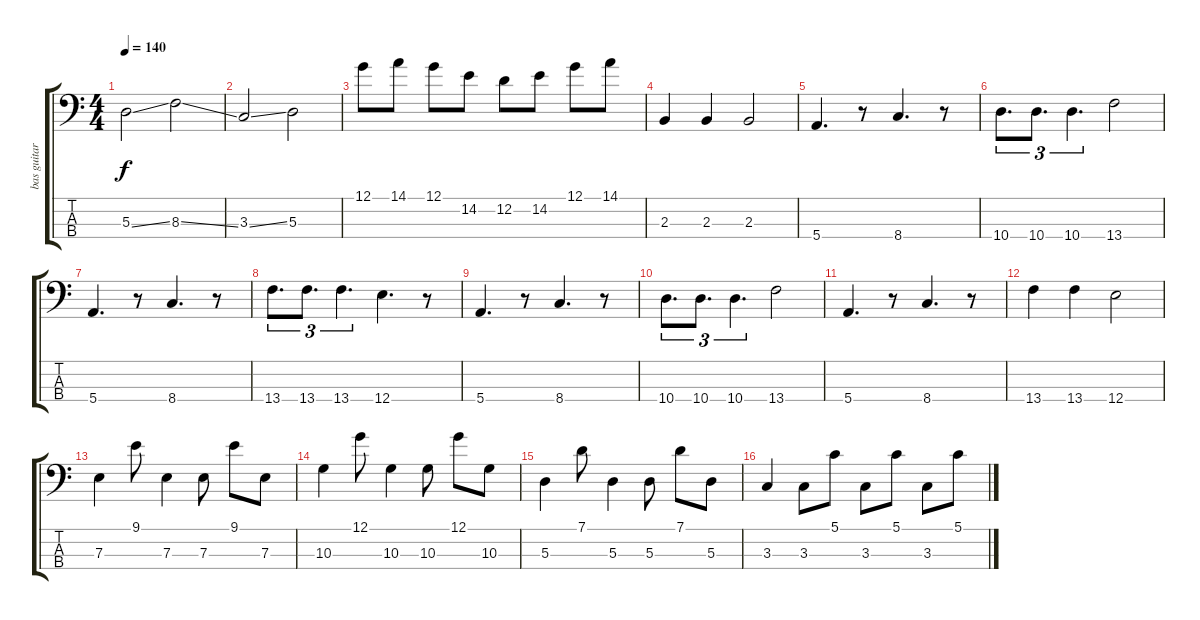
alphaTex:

\track ("bas guitar" "bas guitar") {instrument electricbassfinger}
\staff {score tabs}
\tuning (G2 D2 A1 E1) {hide}
\ts (4 4)
\tempo 140
\clef f4
\ks c
5.3{ss}.2{dy f} 8.3{ss}.2 |
3.3{ss}.2 5.3.2 |
12.1.8 14.1.8 12.1.8 14.2.8 12.2.8 14.2.8 12.1.8 14.1.8 |
2.3.4 2.3.4 2.3.2 |
5.4.4{d} r.8 8.4.4{d} r.8 |
10.4.8{d tu (3 2)} 10.4.8{d tu (3 2)} 10.4.4{d tu (3 2)} 13.4.2 |
5.4.4{d} r.8 8.4.4{d} r.8 |
13.4.8{d tu (3 2)} 13.4.8{d tu (3 2)} 13.4.4{d tu (3 2)} 12.4.4{d} r.8 |
5.4.4{d} r.8 8.4.4{d} r.8 |
10.4.8{d tu (3 2)} 10.4.8{d tu (3 2)} 10.4.4{d tu (3 2)} 13.4.2 |
5.4.4{d} r.8 8.4.4{d} r.8 |
13.4.4 13.4.4 12.4.2 |
7.3.4 9.1.8 7.3.4 7.3.8 9.1.8 7.3.8 |
10.3.4 12.1.8 10.3.4 10.3.8 12.1.8 10.3.8 |
5.3.4 7.1.8 5.3.4 5.3.8 7.1.8 5.3.8 |
3.3.4 3.3.8 5.1.8 3.3.8 5.1.8 3.3.8 5.1.8
